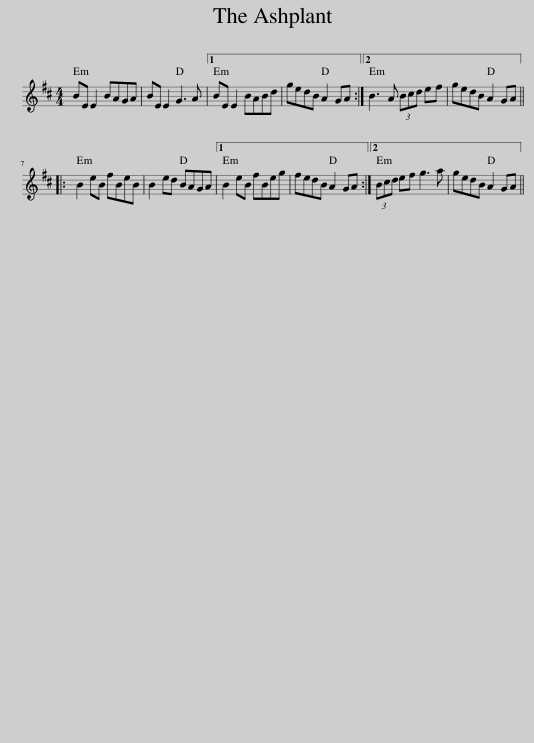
X:1
L:1/8
M:4/4
I:linebreak $
K:D
V:1 treble
V:1
 BE E2 BAGA | BE E2 G3 A |1 BE E2 BABd | gedB A2 GA :|2 B3 A (3Bcd ef | %5
 gedB A2 GA |:$ B2 eB fBeB | B2 ed BAGA |1 B2 eB fBeg | fedB A2 GA :|2 %10
 (3Bcd ef g3 a | gedB A2 GA || %12
